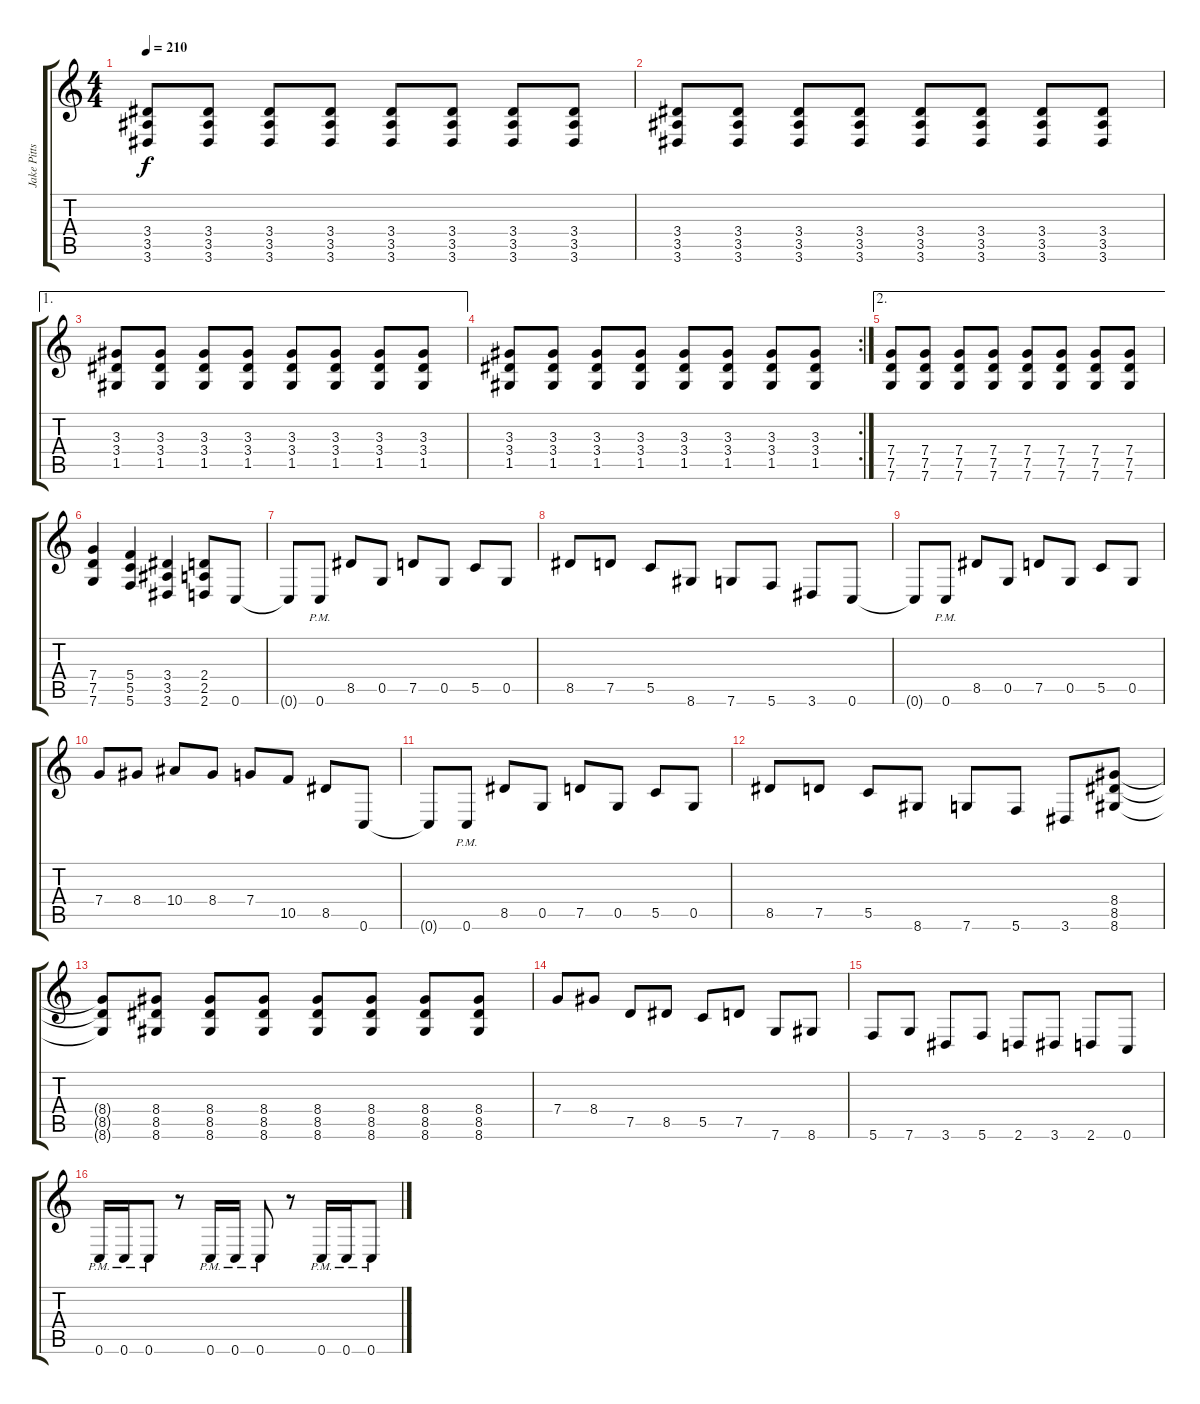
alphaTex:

\track ("Jake Pitts" "Jake Pitts") {instrument distortionguitar}
\staff {score tabs}
\tuning (D4 A3 F3 C3 G2 C2) {hide}
\ts (4 4)
\tempo 210
\clef g2
\ks c
(3.4 3.5 3.6).8{dy f} (3.4 3.5 3.6).8 (3.4 3.5 3.6).8 (3.4 3.5 3.6).8 (3.4 3.5 3.6).8 (3.4 3.5 3.6).8 (3.4 3.5 3.6).8 (3.4 3.5 3.6).8 |
(3.4 3.5 3.6).8 (3.4 3.5 3.6).8 (3.4 3.5 3.6).8 (3.4 3.5 3.6).8 (3.4 3.5 3.6).8 (3.4 3.5 3.6).8 (3.4 3.5 3.6).8 (3.4 3.5 3.6).8 |
\ae 1
(3.3 3.4 1.5).8 (3.3 3.4 1.5).8 (3.3 3.4 1.5).8 (3.3 3.4 1.5).8 (3.3 3.4 1.5).8 (3.3 3.4 1.5).8 (3.3 3.4 1.5).8 (3.3 3.4 1.5).8 |
\rc 2
(3.3 3.4 1.5).8 (3.3 3.4 1.5).8 (3.3 3.4 1.5).8 (3.3 3.4 1.5).8 (3.3 3.4 1.5).8 (3.3 3.4 1.5).8 (3.3 3.4 1.5).8 (3.3 3.4 1.5).8 |
\ae 2
(7.4 7.5 7.6).8 (7.4 7.5 7.6).8 (7.4 7.5 7.6).8 (7.4 7.5 7.6).8 (7.4 7.5 7.6).8 (7.4 7.5 7.6).8 (7.4 7.5 7.6).8 (7.4 7.5 7.6).8 |
(7.4 7.5 7.6).4 (5.4 5.5 5.6).4 (3.4 3.5 3.6).4 (2.4 2.5 2.6).8 0.6.8 |
0.6{t}.8 0.6{pm}.8 8.5.8 0.5.8 7.5.8 0.5.8 5.5.8 0.5.8 |
8.5.8 7.5.8 5.5.8 8.6.8 7.6.8 5.6.8 3.6.8 0.6.8 |
0.6{t}.8 0.6{pm}.8 8.5.8 0.5.8 7.5.8 0.5.8 5.5.8 0.5.8 |
7.4.8 8.4.8 10.4.8 8.4.8 7.4.8 10.5.8 8.5.8 0.6.8 |
0.6{t}.8 0.6{pm}.8 8.5.8 0.5.8 7.5.8 0.5.8 5.5.8 0.5.8 |
8.5.8 7.5.8 5.5.8 8.6.8 7.6.8 5.6.8 3.6.8 (8.4 8.5 8.6).8 |
(8.4{t} 8.5{t} 8.6{t}).8 (8.4 8.5 8.6).8 (8.4 8.5 8.6).8 (8.4 8.5 8.6).8 (8.4 8.5 8.6).8 (8.4 8.5 8.6).8 (8.4 8.5 8.6).8 (8.4 8.5 8.6).8 |
7.4.8 8.4.8 7.5.8 8.5.8 5.5.8 7.5.8 7.6.8 8.6.8 |
5.6.8 7.6.8 3.6.8 5.6.8 2.6.8 3.6.8 2.6.8 0.6.8 |
0.6{pm}.16 0.6{pm}.16 0.6{pm}.8 r.8 0.6{pm}.16 0.6{pm}.16 0.6{pm}.8 r.8 0.6{pm}.16 0.6{pm}.16 0.6{pm}.8
